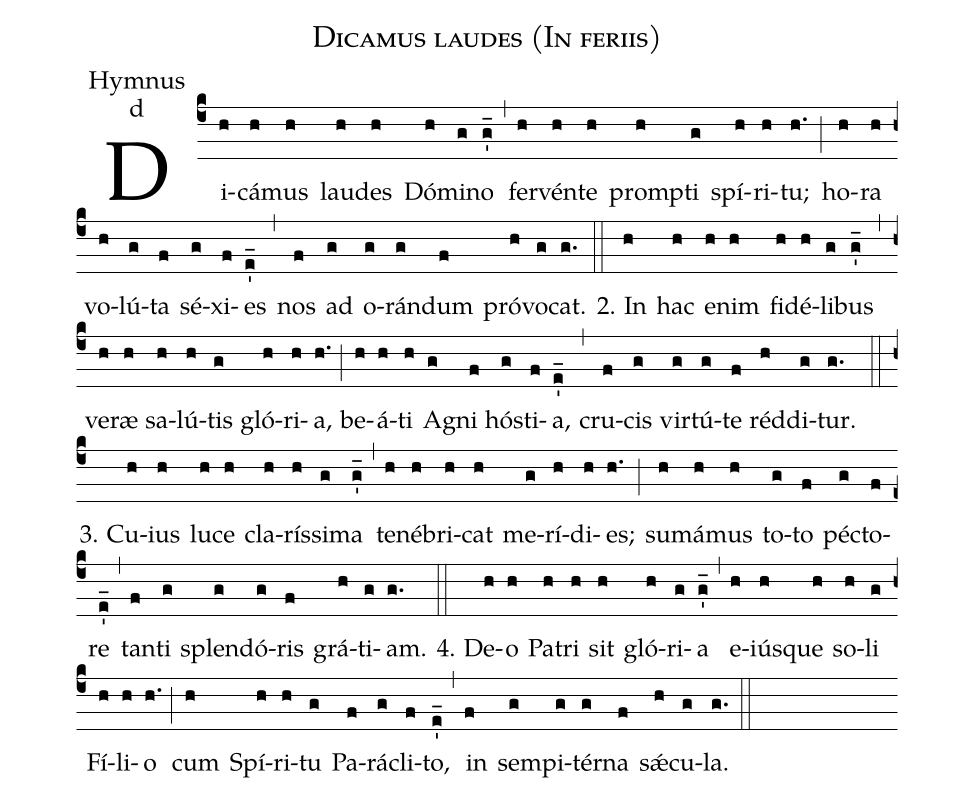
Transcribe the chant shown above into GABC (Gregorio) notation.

name:Dicamus laudes (In feriis);
office-part:Hymnus;
mode:d;
%%
(c4)Di(h)cá(h)mus(h) lau(h)des(h) Dó(h)mi(g)no(g'_) (,)
fer(h)vén(h)te(h) promp(h)ti(g) spí(h)ri(h)tu;(h.) (;)
ho(h)ra(h) vo(h)lú(g)ta(f) sé(g)xi(f)es(e'_) (,)
nos(f) ad(g) o(g)rán(g)dum(f) pró(h)vo(g)cat.(g.) (::)
2. In(h) hac(h) e(h)nim(h) fi(h)dé(h)li(g)bus(g'_) (,)
ve(h)ræ(h) sa(h)lú(h)tis(g) gló(h)ri(h)a,(h.) (;)
be(h)á(h)ti(h) A(g)gni(f) hós(g)ti(f)a,(e'_) (,)
cru(f)cis(g) vir(g)tú(g)te(f) réd(h)di(g)tur.(g.) (::)

3. Cu(h)ius(h) lu(h)ce(h) cla(h)rís(h)si(g)ma(g'_) (,)
te(h)né(h)bri(h)cat(h) me(g)rí(h)di(h)es;(h.) (;)
su(h)má(h)mus(h) to(g)to(f) péc(g)to(f)re(e'_) (,)
tan(f)ti(g) splen(g)dó(g)ris(f) grá(h)ti(g)am.(g.) (::)

4. De(h)o(h) Pa(h)tri(h) sit(h) gló(h)ri(g)a(g'_) (,)
e(h)iús(h)que(h) so(h)li(g) Fí(h)li(h)o(h.) (;)
cum(h) Spí(h)ri(h)tu(g) Pa(f)rá(g)cli(f)to,(e'_) (,)
in(f) sem(g)pi(g)tér(g)na(f) sǽ(h)cu(g)la.(g.) (::)
